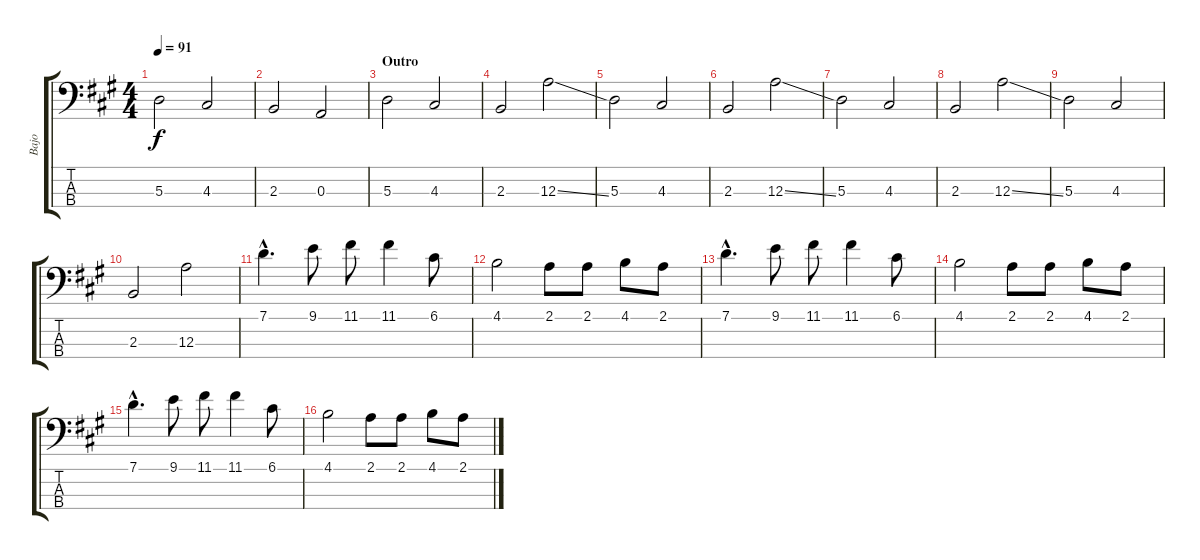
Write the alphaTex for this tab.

\track ("Bajo" "Bajo") {instrument electricbassfinger}
\staff {score tabs}
\tuning (G2 D2 A1 E1) {hide}
\ts (4 4)
\tempo 91
\clef f4
\ks a
5.3.2{dy f} 4.3.2 |
2.3.2 0.3.2 |
\section ("" "Outro")
5.3.2 4.3.2 |
2.3.2 12.3{ss}.2 |
5.3.2 4.3.2 |
2.3.2 12.3{ss}.2 |
5.3.2 4.3.2 |
2.3.2 12.3{ss}.2 |
5.3.2 4.3.2 |
2.3.2 12.3.2 |
7.1{hac}.4{d} 9.1.8 11.1.8 11.1.4 6.1.8 |
4.1.2 2.1.8 2.1.8 4.1.8 2.1.8 |
7.1{hac}.4{d} 9.1.8 11.1.8 11.1.4 6.1.8 |
4.1.2 2.1.8 2.1.8 4.1.8 2.1.8 |
7.1{hac}.4{d} 9.1.8 11.1.8 11.1.4 6.1.8 |
4.1.2 2.1.8 2.1.8 4.1.8 2.1.8
